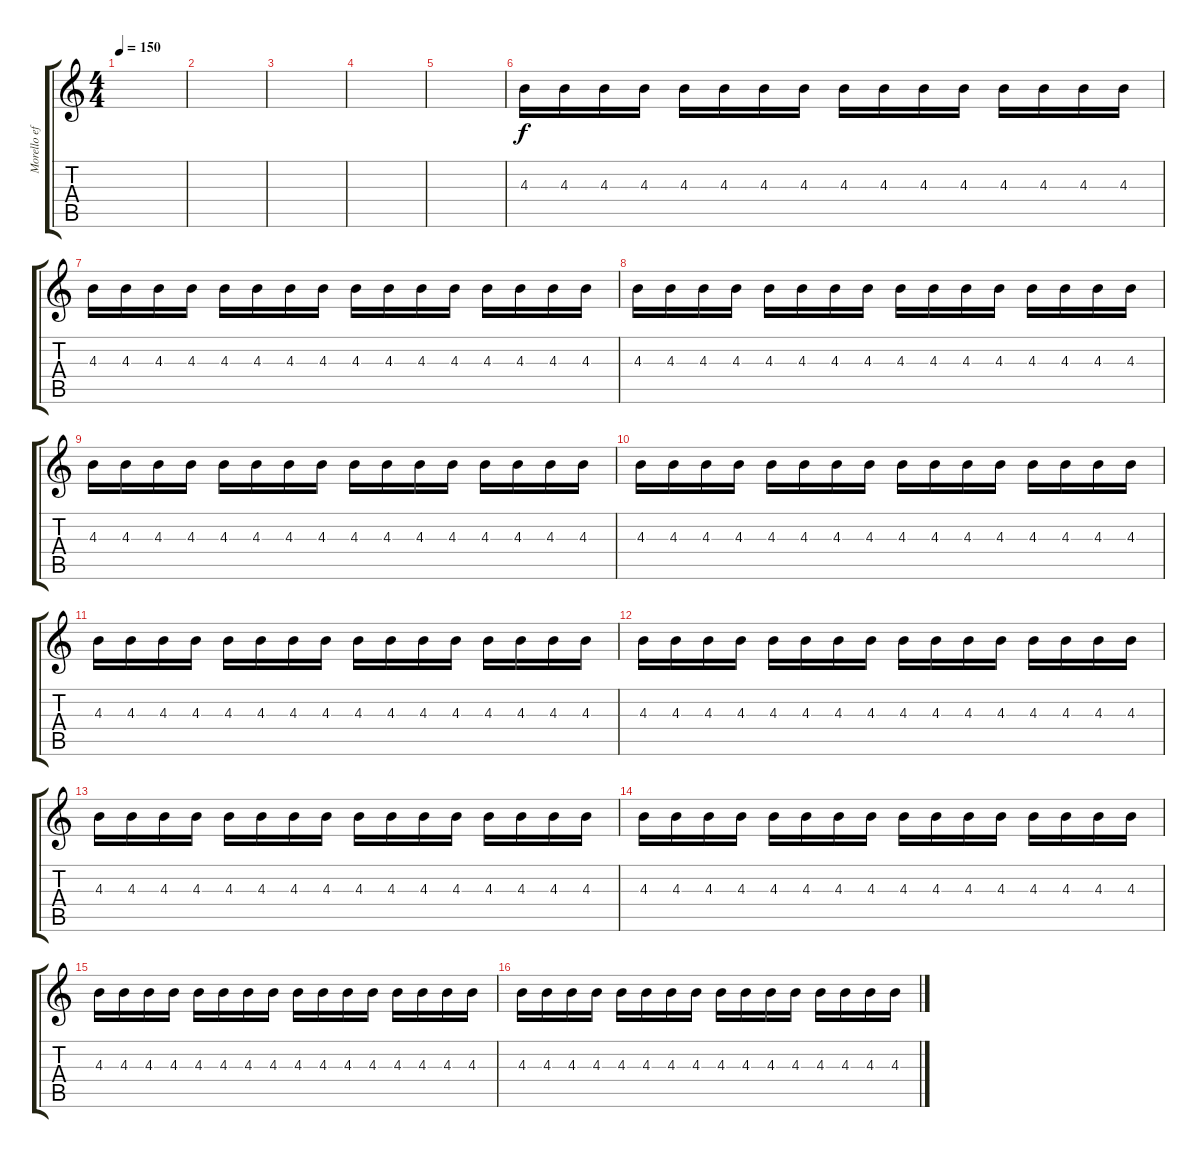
\track ("Morello effects" "Morello ef") {instrument distortionguitar}
\staff {score tabs}
\tuning (E4 B3 G3 D3 A2 B1) {hide}
\ts (4 4)
\tempo 150
\clef g2
\ks c
|
|
|
|
|
4.3.16 4.3.16 4.3.16 4.3.16 4.3.16 4.3.16 4.3.16 4.3.16 4.3.16 4.3.16 4.3.16 4.3.16 4.3.16 4.3.16 4.3.16 4.3.16 |
4.3.16 4.3.16 4.3.16 4.3.16 4.3.16 4.3.16 4.3.16 4.3.16 4.3.16 4.3.16 4.3.16 4.3.16 4.3.16 4.3.16 4.3.16 4.3.16 |
4.3.16 4.3.16 4.3.16 4.3.16 4.3.16 4.3.16 4.3.16 4.3.16 4.3.16 4.3.16 4.3.16 4.3.16 4.3.16 4.3.16 4.3.16 4.3.16 |
4.3.16 4.3.16 4.3.16 4.3.16 4.3.16 4.3.16 4.3.16 4.3.16 4.3.16 4.3.16 4.3.16 4.3.16 4.3.16 4.3.16 4.3.16 4.3.16 |
4.3.16 4.3.16 4.3.16 4.3.16 4.3.16 4.3.16 4.3.16 4.3.16 4.3.16 4.3.16 4.3.16 4.3.16 4.3.16 4.3.16 4.3.16 4.3.16 |
4.3.16 4.3.16 4.3.16 4.3.16 4.3.16 4.3.16 4.3.16 4.3.16 4.3.16 4.3.16 4.3.16 4.3.16 4.3.16 4.3.16 4.3.16 4.3.16 |
4.3.16 4.3.16 4.3.16 4.3.16 4.3.16 4.3.16 4.3.16 4.3.16 4.3.16 4.3.16 4.3.16 4.3.16 4.3.16 4.3.16 4.3.16 4.3.16 |
4.3.16 4.3.16 4.3.16 4.3.16 4.3.16 4.3.16 4.3.16 4.3.16 4.3.16 4.3.16 4.3.16 4.3.16 4.3.16 4.3.16 4.3.16 4.3.16 |
4.3.16 4.3.16 4.3.16 4.3.16 4.3.16 4.3.16 4.3.16 4.3.16 4.3.16 4.3.16 4.3.16 4.3.16 4.3.16 4.3.16 4.3.16 4.3.16 |
4.3.16 4.3.16 4.3.16 4.3.16 4.3.16 4.3.16 4.3.16 4.3.16 4.3.16 4.3.16 4.3.16 4.3.16 4.3.16 4.3.16 4.3.16 4.3.16 |
4.3.16 4.3.16 4.3.16 4.3.16 4.3.16 4.3.16 4.3.16 4.3.16 4.3.16 4.3.16 4.3.16 4.3.16 4.3.16 4.3.16 4.3.16 4.3.16
